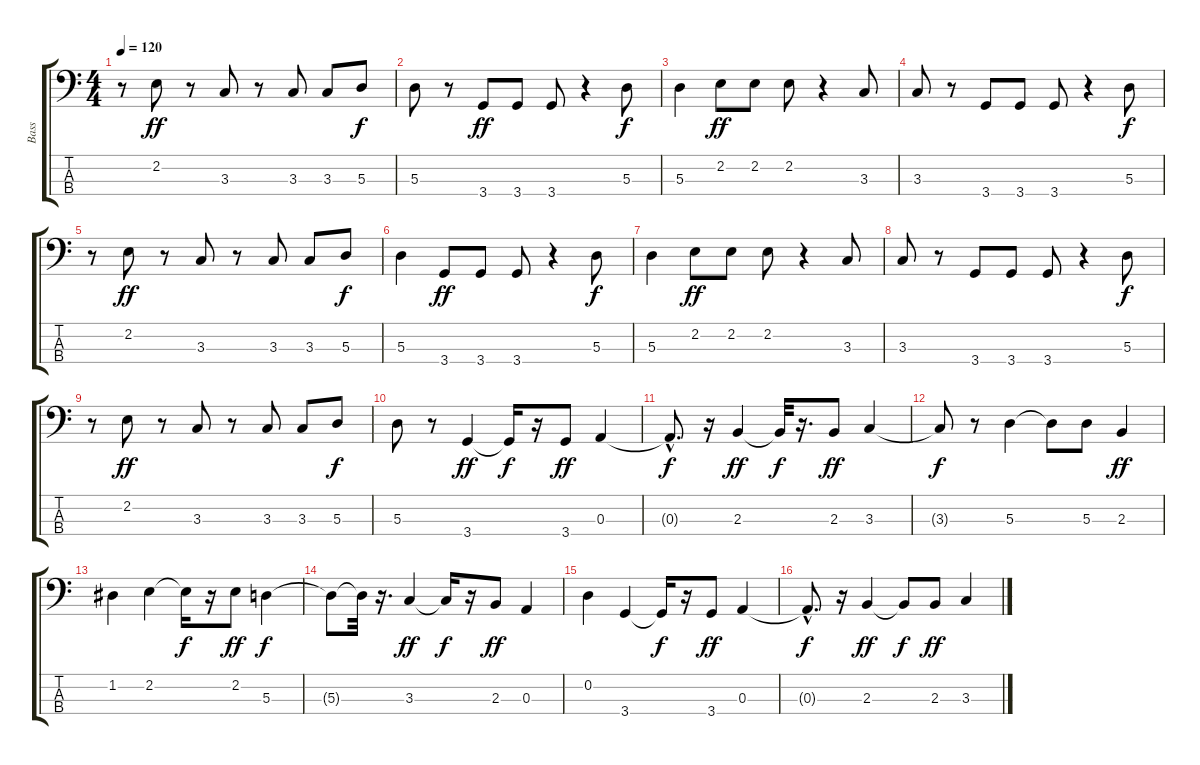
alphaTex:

\track ("Bass" "Bass") {instrument electricbassfinger}
\staff {score tabs}
\tuning (G2 D2 A1 E1) {hide}
\ts (4 4)
\tempo 120
\clef f4
\ks c
r.8{dy f} 2.2.8{dy ff} r.8 3.3.8 r.8 3.3.8 3.3.8 5.3.8{dy f} |
5.3.8 r.8 3.4.8{dy ff} 3.4.8 3.4.8 r.4 5.3.8{dy f} |
5.3.4 2.2.8{dy ff} 2.2.8 2.2.8 r.4 3.3.8 |
3.3.8 r.8 3.4.8 3.4.8 3.4.8 r.4 5.3.8{dy f} |
r.8 2.2.8{dy ff} r.8 3.3.8 r.8 3.3.8 3.3.8 5.3.8{dy f} |
5.3.4 3.4.8{dy ff} 3.4.8 3.4.8 r.4 5.3.8{dy f} |
5.3.4 2.2.8{dy ff} 2.2.8 2.2.8 r.4 3.3.8 |
3.3.8 r.8 3.4.8 3.4.8 3.4.8 r.4 5.3.8{dy f} |
r.8 2.2.8{dy ff} r.8 3.3.8 r.8 3.3.8 3.3.8 5.3.8{dy f} |
5.3.8 r.8 3.4.4{dy ff} 3.4{t}.16{dy f} r.16 3.4.8{dy ff} 0.3.4 |
0.3{hac t}.8{d dy f} r.16 2.3.4{dy ff} 2.3{t}.32{dy f} r.16{d} 2.3.8{dy ff} 3.3.4 |
3.3{t}.8{dy f} r.8 5.3.4 5.3{t}.8 5.3.8 2.3.4{dy ff} |
1.2.4 2.2.4 2.2{t}.16{dy f} r.16 2.2.8{dy ff} 5.3.4{dy f} |
5.3{t}.8 5.3{t}.32 r.16{d} 3.3.4{dy ff} 3.3{t}.16{dy f} r.16 2.3.8{dy ff} 0.3.4 |
0.2.4 3.4.4 3.4{t}.16{dy f} r.16 3.4.8{dy ff} 0.3.4 |
0.3{hac t}.8{d dy f} r.16 2.3.4{dy ff} 2.3{t}.8{dy f} 2.3.8{dy ff} 3.3.4
